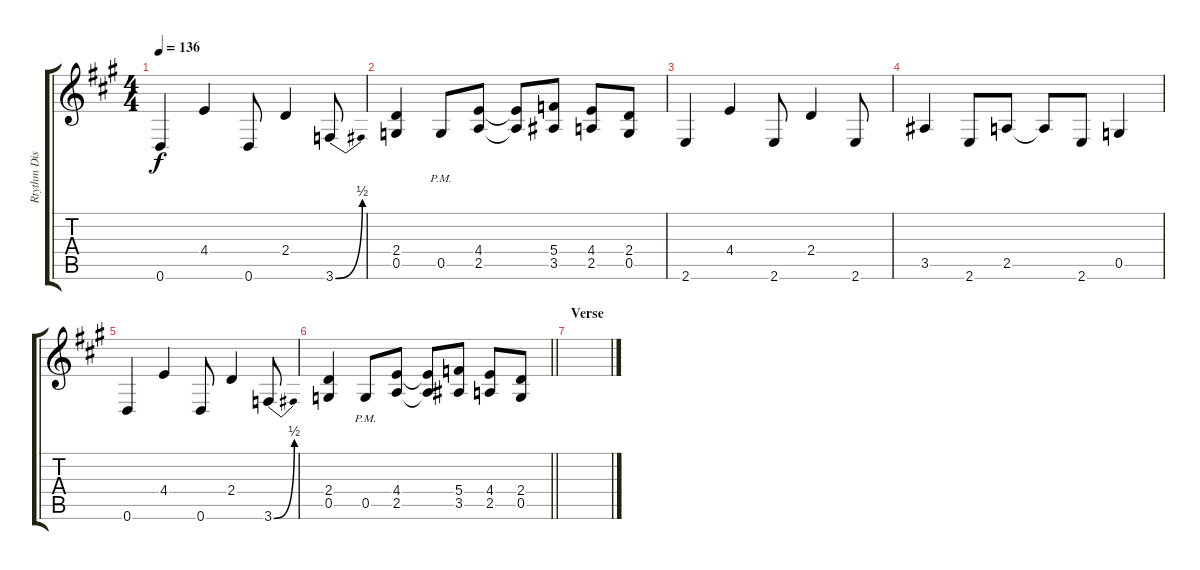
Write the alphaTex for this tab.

\track ("Rtythm Distortion" "Rtythm Dis") {instrument distortionguitar}
\staff {score tabs}
\tuning (D4 A3 F3 C3 G2 D2) {hide}
\ts (4 4)
\tempo 136
\clef g2
\ks a
0.6.4{dy f} 4.4.4 0.6.8 2.4.4 3.6{be (bend 0 0 60 2)}.8 |
(2.4 0.5).4 0.5{pm}.8 (4.4 2.5).8 (4.4{t} 2.5{t}).8 (5.4 3.5).8 (4.4 2.5).8 (2.4 0.5).8 |
2.6.4 4.4.4 2.6.8 2.4.4 2.6.8 |
3.5.4 2.6.8 2.5.8 2.5{t}.8 2.6.8 0.5.4 |
0.6.4 4.4.4 0.6.8 2.4.4 3.6{be (bend 0 0 60 2)}.8 |
\barLineRight lightlight
(2.4 0.5).4 0.5{pm}.8 (4.4 2.5).8 (4.4{t} 2.5{t}).8 (5.4 3.5).8 (4.4 2.5).8 (2.4 0.5).8 |
\section ("" "Verse")
